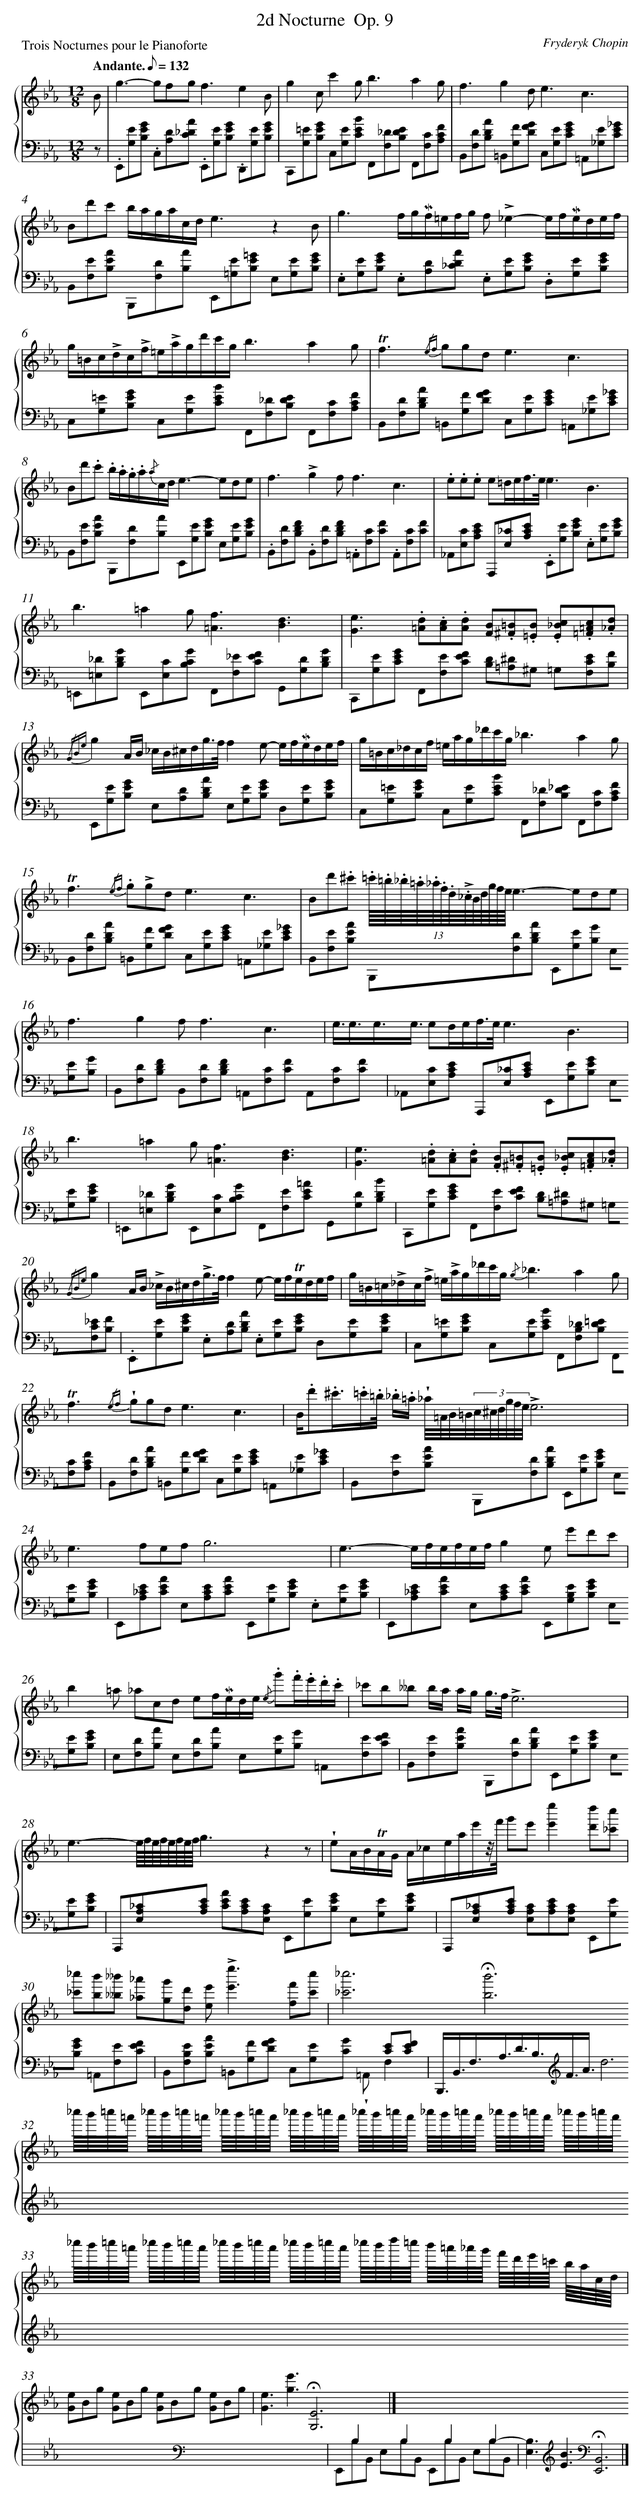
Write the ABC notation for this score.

X:1
T: 2d Nocturne	 Op. 9
C: Fryderyk Chopin
L: 1/8
M: 12/8
P: Trois Nocturnes pour le Pianoforte
Q: "Andante." 1/8=132
%%staves {1 2}
V: 1 clef=treble
V: 2 clef=bass
K: Eb
[V:1] B [I:setbarnb 1]|
[V:2] z |
[V:1] g2>-g2fg2<f2e2B |
[V:2] .E,,[EG,][GEB,] .C,[DA,][A_DC] .E,,[EG,][GEB,] .D,,[EG,][GEB,] |
[V:1] g2cc'2g2<b2a2g |
[V:2] C,,[=EG,][GEB,] C,[EG,][BEC] F,,[_DF,][EDB,] F,,[CF,][FCA,] |
[V:1] f3g2d2<e2c3 |
[V:2] B,,[DF,][ADB,] =B,,[FG,][GFD] C,[EG,][GEC] =A,,[E_G,][_GEC] |
[V:1] Bd'c' b/a/g/a/c/d/e3z2B |
[V:2] B,,[EF,][AEB,] B,,,[DF,][AB,] E,,[E=G,][=GEB,] E,[EG,][GEB,] |
[V:1] g3f/g/!mordent!f/=e/f/g/ f!accent!_e2-e/f/!mordent!e/d/e/f/ |
[V:2] .E,[EG,][GEB,] .E,[DA,][AD_C] .E,[EG,][GEB,] .D,[EG,][GEB,] |
[V:1] g/=B/c/!accent!d/c/!accent!f/!beambr1!=e/!accent!a/g/d'/c'/g/b3a2g |
[V:2] C,[=EG,][GEB,] C,[EG,][BEC] F,,[_DF,][EDB,] F,,[CF,][FCA,] |
[V:1] !trill!f2>{/ef} g2gd2<e2c3 |
[V:2] B,,[DF,][ADB,] =B,,[FG,][GFD] C,[EG,][GEC] =A,,[E_G,][_GEC] |
[V:1] Bd'.c' .b/.a/.g/.a/{/a}c/d/e2>-e2de |
[V:2] B,,[EF,][AEB,] B,,,[DF,][AB,] E,,[EG,][GEB,] E,[EG,][GEB,] |
[V:1] f3!accent!g2f2<f2c3 |
[V:2] .B,,[DF,][FDB,] .B,,[DF,][FDB,] .=A,,[CF,][FC] .A,,[CF,][FC] |
[V:1] .e.e.e e=d/e/f/>e/e3B3 |
[V:2] _A,,[CE,][ECA,] A,,,[_CE,][ECA,] .E,,[EG,][GEB,] .E,[EG,][GEB,] |
[V:1] b3=a2g2<[f2=A2][d3B3] |
[V:2] =E,,[_D=E,][GDB,] E,,[CE,][GCB,] F,,[_EF,][FEC] G,,[DG,][GDB,] |
[V:1] [e2G2]>.[d2=A2].[cA].[dA] [BF].[=B^F].[B=E] .[c_BE].[c=A=F].[d_A] |
[V:2] C,,[EG,][GEC] F,,[EF,][FEC] [DB,][^D=A,]^G, =G,[ECF,][FB,] |
[V:1] {/GBe}g2A/B/ _c/B/^c/d/g/>f/f2e- e/f/!mordent!e/d/e/f/ |
[V:2] E,,[EG,][GEB,] E,[DA,][ADB,] E,[EG,][GEB,] D,[EG,][GEB,] |
[V:1] g/=B/c/_d/c/f/ =e/a/g/_d'/c'/g/_b3a2g |
[V:2] C,[=EG,][GEB,] C,[EG,][BEC] F,,[_DF,][_EDB,] F,,[CF,][FCA,] |
[V:1] !trill!f2>{/ef} .g2!accent!gd2<e2c3 |
[V:2] B,,[DF,][ADB,] =B,,[FG,][GFD] C,[EG,][GEC] =A,,[E_G,][_GEC] |
[V:1] Bd'.^c' (13:8:13.=c'/8.=b/8._b/8.=a/8._a/8.f/8.d/8.!accent!_c/8B/8d/8g/8f/8e/8e2>-e2de |
[V:2] B,,[EF,][AEB,] B,,,[DF,][ADB,] E,,[EG,][GB,] E,[EG,][GB,] |
[V:1] f3g2f2<f2c3 |
[V:2] B,,[DF,][FDB,] B,,[DF,][FDB,] =A,,[CF,][FC] A,,[CF,][FC] |
[V:1] e3//e3//e3//e3// ed/e/f/>e/e3B3 |
[V:2] _A,,[CE,][ECA,] A,,,[_CE,][ECA,] E,,[EG,][GEB,] E,[EG,][GEB,] |
[V:1] b3=a2g2<[f2=A2][d3B3] |
[V:2] =E,,[_D=E,][GDB,] E,,[CE,][GCB,] F,,[EF,][=AEC] G,,[DG,][BDB,] |
[V:1] [e2G2]>.[d2=A2].[cA].[dA] .[BF].[=B^F].[B=E] .[c_BE].[cA=F].[d_A] |
[V:2] C,,[EG,][GEC] F,,[EF,][FEC] [DB,][^D=A,]^G, =G,[_ECF,][FB,] |
[V:1] {/GBe}g2A/B/ !accent!_c/B/^c/d/!accent!g/>f/f2e- e/f/!trill!e/d/e/f/ |
[V:2] .E,,[EG,][GEB,] .E,[DA,][ADB,] .E,[EG,][GEB,] D,[EG,][GEB,] |
[V:1] g/=B/=c/!accent!_d/c/!accent!f/ =e/!accent!a/g/_d'/c'/g/ {/g}_b3a2g |
[V:2] C,[=EG,][GEB,] C,[EG,][BEC] F,,[_DB,F,][=EDB,] F,,[CF,][FCA,] |
[V:1] !trill!f2>{/ef} !wedge!g2gd2<e2c3 |
[V:2] B,,[DF,][ADB,] =B,,[FG,][GFD] C,[EG,][GEC] =A,,[E_G,][_GEC] |
[V:1] B/.d'.^c'3//.=c'/.=b// ._b/.=a/ !wedge!_a//=A//B//=B//(3:2:6c//^c//d//g//f//e//!accent!e6 |
[V:2] B,,[EF,][AEB,] B,,,[DF,][ADB,] E,,[EG,][GEB,] E,[EG,][GEB,] |
[V:1] e2>f2efg6 |
[V:2] E,,[E_CA,][AEC] E,[ECA,][AEC] E,,[EG,][GEB,] .E,[EG,][GEB,] |
[V:1] e3-e/f/e/f/e/f/g2e e'd'c' |
[V:2] E,,[E_CA,][AEC] E,[ECA,][AEC] E,,[EB,G,][GEB,] E,[EG,][GEB,] |
[V:1] b2=a _acd ef/!mordent!e/d/e/ {/e} .g'.f'/.e'/.d'/.c'/ |
[V:2] E,[DF,][AB,] E,[DF,][AB,] E,[EG,][GB,] =A,,[EF,][FEC] |
[V:1] _c'b__b b/a/ a/g/ g/>f/!accent!e6 |
[V:2] B,,[EF,][AEB,] B,,,[DF,][ADB,] E,,[EG,][GEB,] E,[EG,][GEB,] |
[V:1] e3-e/8f/8e/8f/8e/8f/8e/8f/8g3z2z |
[V:2] A,,,[_CA,E,][ECA,] [AEC][ECA,][CA,E,] E,,[EG,][GEB,] E,[EG,][GEB,] |
[V:1] !wedge!eA/B/!trill!A/G/ A/_c/e/a/e'/z//f'// g'e'[e''2e'2][d''d'][c''_c'] |
[V:2] A,,,[_CA,E,][ECA,] [CA,E,][ECA,][CA,E,] E,,[EG,][GEB,] =A,,[EF,][FEC] |
[V:1] [_c''_c'][b'b][__b'__b] [_a'_a][g'g][d'd] [e'2e2]<!accent![e''2e'2][f'f][c''c'] |
[V:2] x6x2>x2 [EC][FEC] & B,,[EB,F,][AEB,] =B,,[FG,][GFD] C,[EG,][GC] !wedge!=A,,F,2 |
[V:1] [_c''6_c'6]!fermata![b'6b6] [|]
[V:2] B,,,3//B,,3//F,3//A,3//D3//B,3//[K:clef=treble]F3//A3//d6 [|]
[V:1] _c''/8b'/8=c''/8=a'/8 _c''/8b'/8=c''/8=a'/8 _c''/8b'/8=c''/8a'/8 _c''/8b'/8=c''/8a'/8 _c''/8b'/8=c''/8a'/8 _c''/8b'/8=c''/8a'/8 _c''/8b'/8=c''/8a'/8 _c''/8b'/8=c''/8a'/8 [|]
[V:2] x12[K:clef=bass] [|]
[V:1] _c''/8b'/8=c''/8=a'/8 _c''/8b'/8=c''/8a'/8 _c''/8b'/8=c''/8a'/8 _c''/8b'/8=c''/8a'/8 _c''/8b'/8d''/8=c''/8 b'/8=a'/8_a'/8g'/8 f'/8d'/8e'/8=c'/8 b/8a/8c/8d/8 [I:setbarnb 33]|
[V:2] x12 |
[V:1] [eG]Bg [eG]Bg [eG]Bg [eG]Bg |
[V:2] xB,2xB,2xB,2xB,2- & E,,B,B,, E,B,B,, E,,B,B,, E,B,B,, |
[V:1] [e3G3][e'3g3]!fermata![E6G,6] |]
[V:2] [B,3E,3][K:clef=treble][B3E3][K:clef=bass]!fermata![B,,6E,,6] |]
